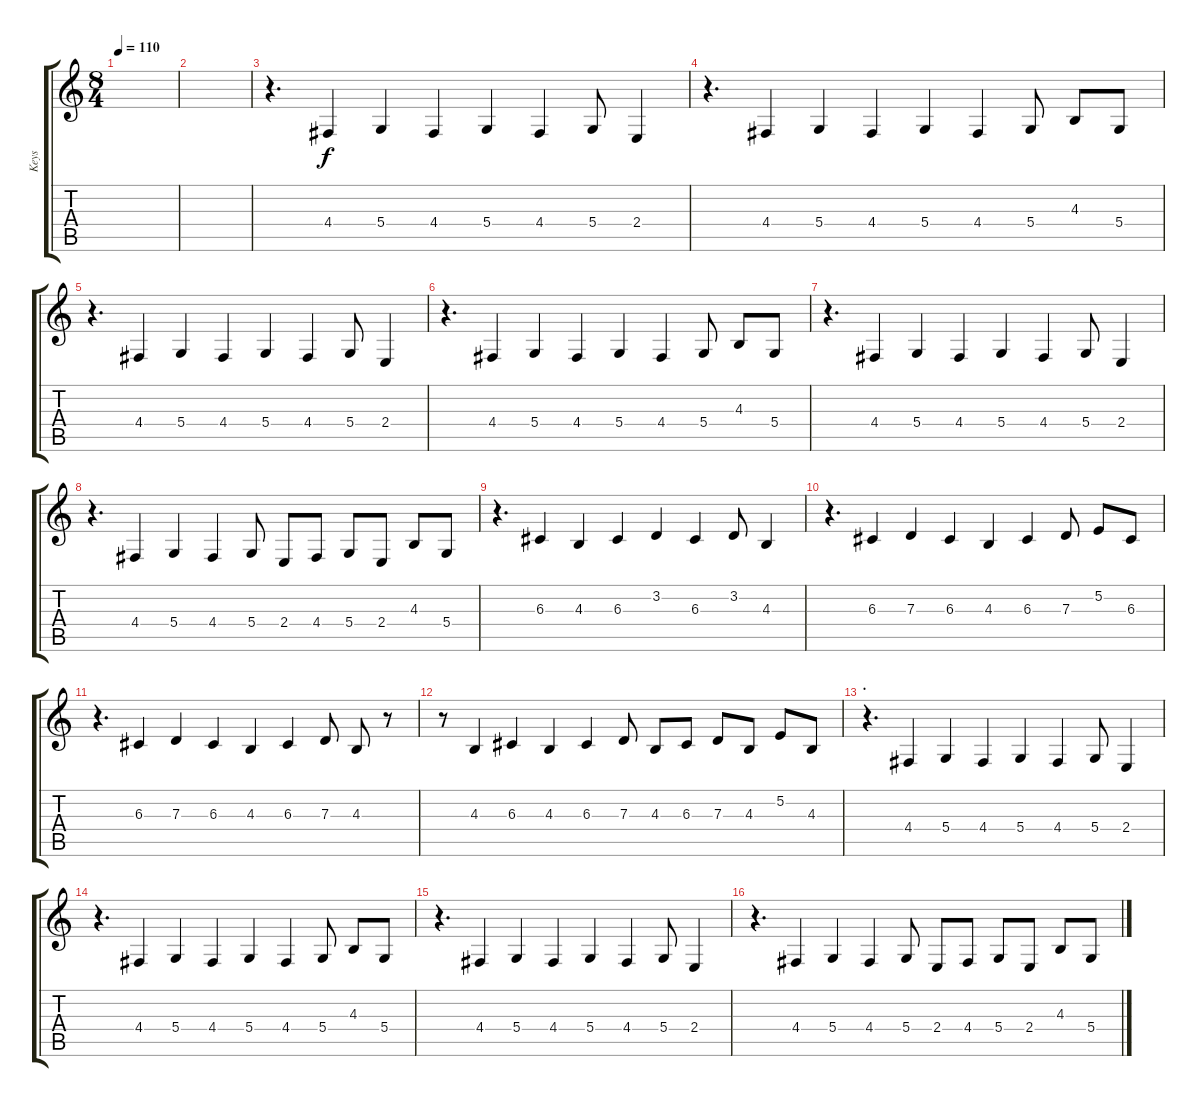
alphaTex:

\track ("Keys" "Keys") {instrument lead2sawtooth}
\staff {score tabs}
\tuning (E4 B3 G3 D3 A2 E2) {hide}
\ts (8 4)
\tempo 110
\clef g2
\ks c
|
|
r.4{d} 4.4.4 5.4.4 4.4.4 5.4.4 4.4.4 5.4.8 2.4.4 |
r.4{d} 4.4.4 5.4.4 4.4.4 5.4.4 4.4.4 5.4.8 4.3.8 5.4.8 |
r.4{d} 4.4.4 5.4.4 4.4.4 5.4.4 4.4.4 5.4.8 2.4.4 |
r.4{d} 4.4.4 5.4.4 4.4.4 5.4.4 4.4.4 5.4.8 4.3.8 5.4.8 |
r.4{d} 4.4.4 5.4.4 4.4.4 5.4.4 4.4.4 5.4.8 2.4.4 |
r.4{d} 4.4.4 5.4.4 4.4.4 5.4.8 2.4.8 4.4.8 5.4.8 2.4.8 4.3.8 5.4.8 |
r.4{d} 6.3.4 4.3.4 6.3.4 3.2.4 6.3.4 3.2.8 4.3.4 |
r.4{d} 6.3.4 7.3.4 6.3.4 4.3.4 6.3.4 7.3.8 5.2.8 6.3.8 |
r.4{d} 6.3.4 7.3.4 6.3.4 4.3.4 6.3.4 7.3.8 4.3.8 r.8 |
r.8 4.3.4 6.3.4 4.3.4 6.3.4 7.3.8 4.3.8 6.3.8 7.3.8 4.3.8 5.2.8 4.3.8 |
\section ("" ".")
r.4{d} 4.4.4 5.4.4 4.4.4 5.4.4 4.4.4 5.4.8 2.4.4 |
r.4{d} 4.4.4 5.4.4 4.4.4 5.4.4 4.4.4 5.4.8 4.3.8 5.4.8 |
r.4{d} 4.4.4 5.4.4 4.4.4 5.4.4 4.4.4 5.4.8 2.4.4 |
r.4{d} 4.4.4 5.4.4 4.4.4 5.4.8 2.4.8 4.4.8 5.4.8 2.4.8 4.3.8 5.4.8
